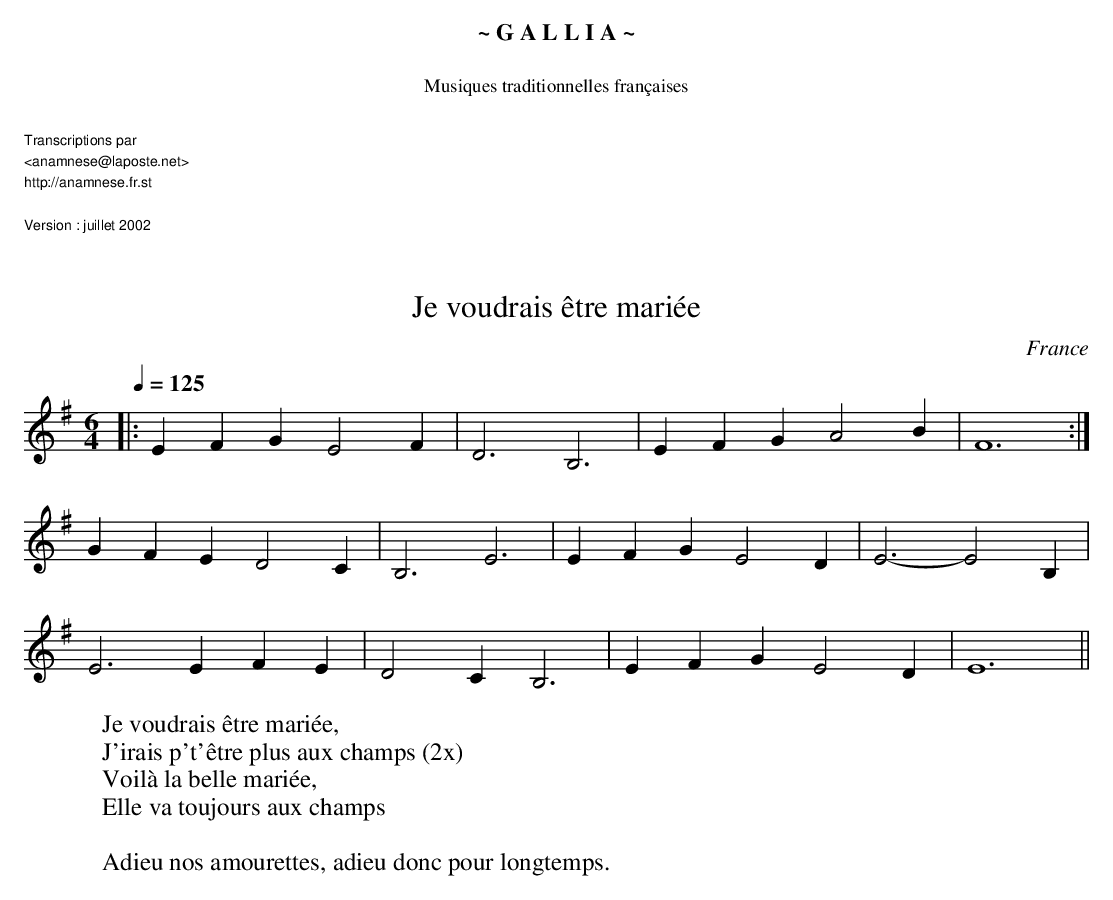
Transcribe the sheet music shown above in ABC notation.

X:1
T:Je voudrais être mariée
O:France
M:6/4
L:1/4
Q:1/4=125
K:G
|: EFGE2F | D3B,3 | EFGA2B | F6 :|
   GFED2C | B,3E3 | EFGE2D | E3-E2 B, |
   E3EFE | D2C B,3 | EFGE2D | E6 ||
W:Je voudrais être mariée,
W:J'irais p't'être plus aux champs (2x)
W:Voilà la belle mariée,
W:Elle va toujours aux champs
W:
W:Adieu nos amourettes, adieu donc pour longtemps.
